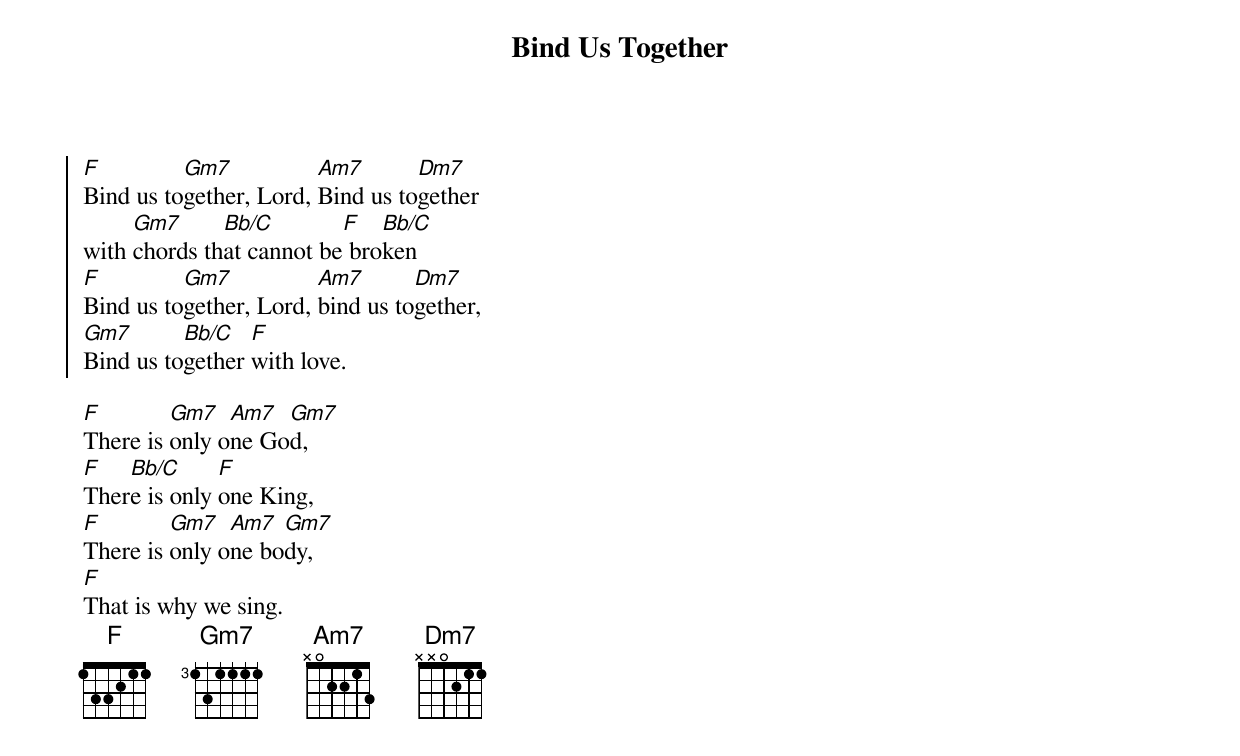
{title: Bind Us Together}
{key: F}

{start_of_chorus}
[F]Bind us to[Gm7]gether, Lord, [Am7]Bind us to[Dm7]gether
with [Gm7]chords th[Bb/C]at cannot be[F] bro[Bb/C]ken
[F]Bind us to[Gm7]gether, Lord, [Am7]bind us to[Dm7]gether,
[Gm7]Bind us to[Bb/C]gether [F]with love.
{end_of_chorus}

{start_of_verse}
[F]There is [Gm7]only o[Am7]ne Go[Gm7]d,
[F]Ther[Bb/C]e is only [F]one King,
[F]There is [Gm7]only o[Am7]ne bo[Gm7]dy,
[F]That is why we sing.
{end_of_verse}
